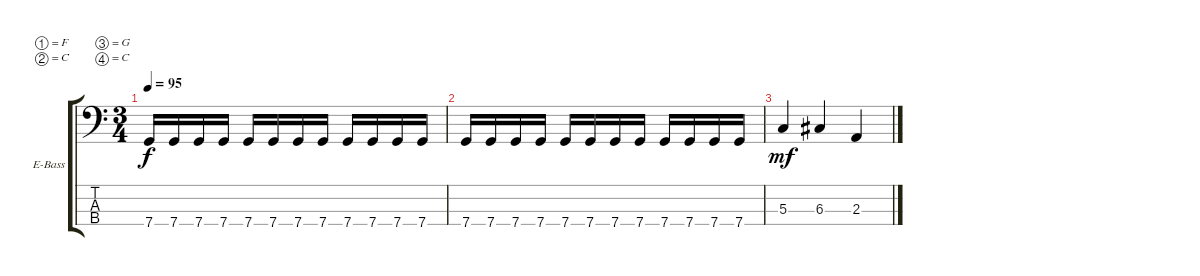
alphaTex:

\defaultSystemsLayout 4
\bracketExtendMode groupsimilarinstruments
\firstSystemTrackNameOrientation horizontal
\otherSystemsTrackNameOrientation horizontal
\track ("Erzan" "E-Bass") {instrument electricbassfinger}
\staff {score tabs}
\tuning (F2 C2 G1 C1)
\ts (3 4)
\tempo 95
\clef f4
\ks c
7.4.16{dy f} 7.4.16 7.4.16 7.4.16 7.4.16 7.4.16 7.4.16 7.4.16 7.4.16 7.4.16 7.4.16 7.4.16 |
7.4.16 7.4.16 7.4.16 7.4.16 7.4.16 7.4.16 7.4.16 7.4.16 7.4.16 7.4.16 7.4.16 7.4.16 |
5.3.4{dy mf} 6.3.4 2.3.4
